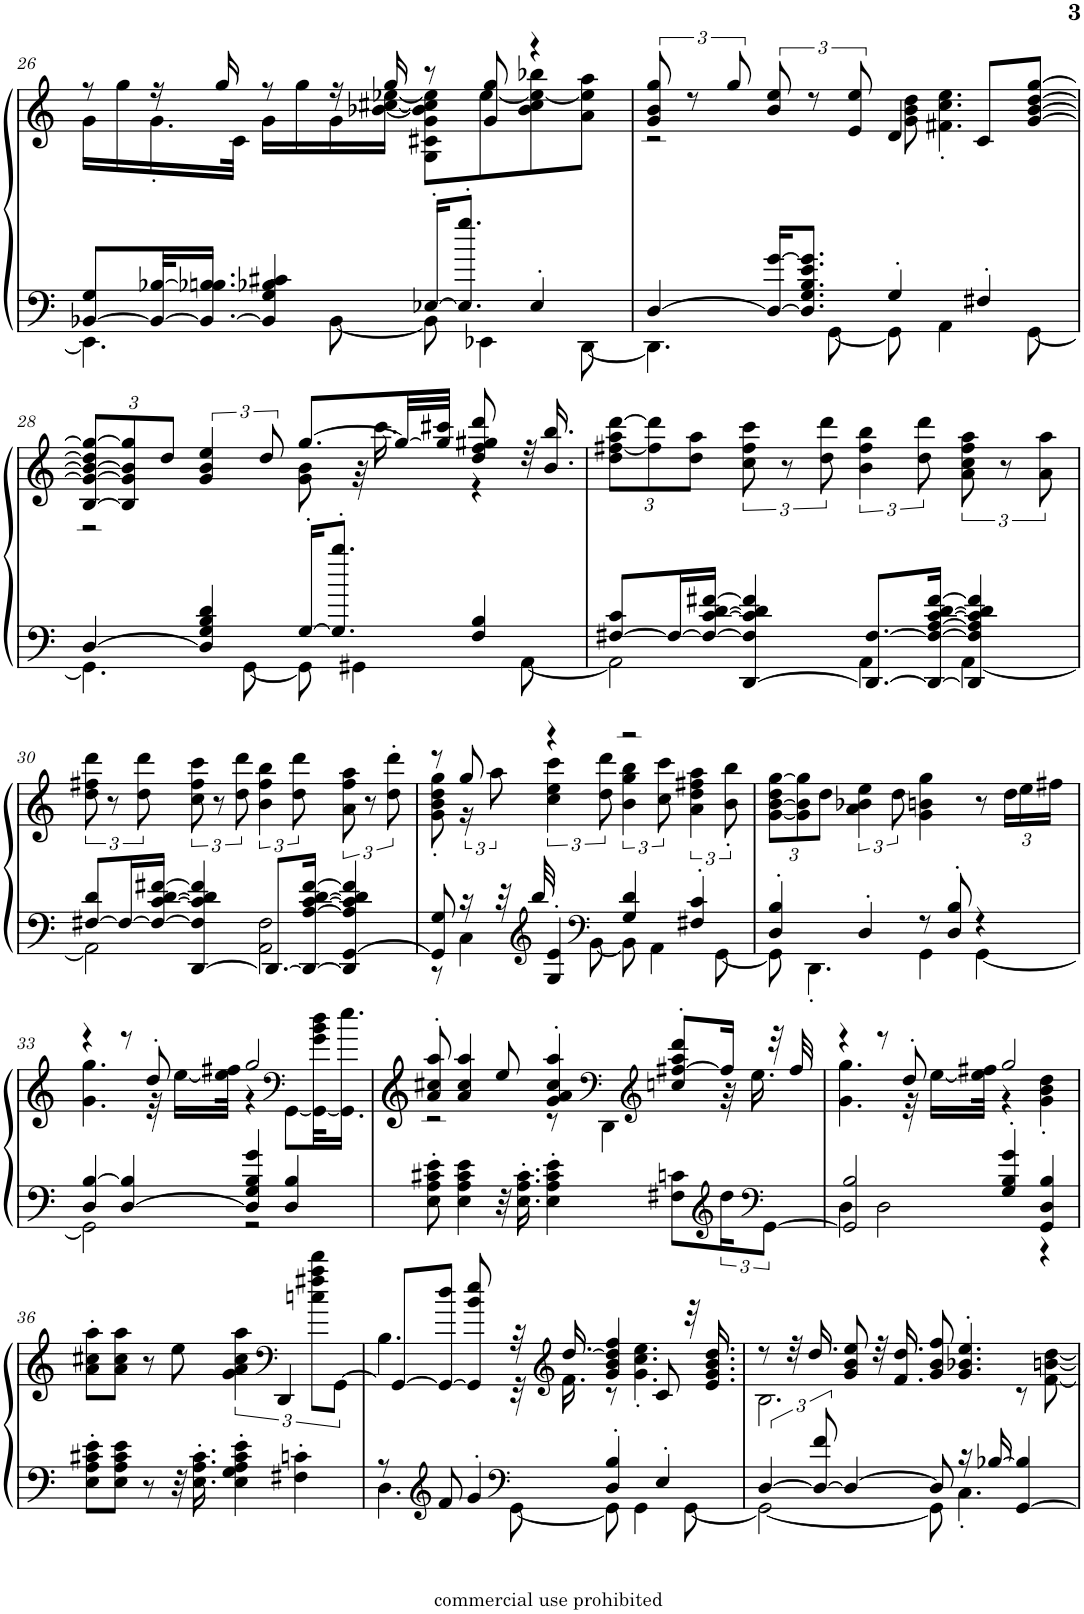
**kern	**kern
*part1	*part1
*staff2	*staff1
*I"Piano, Railroad Blues - QRS Word Roll #1141	*
*I'Pno.	*
!!LO:PB:g=z
*clefF4	*clefG2
*k[]	*k[]
*M4/4	*M4/4
=26	=26
*^	*^
[8BB-X/ 8G/L	4.EE-\]	8r	16g\LL
.	.	.	16gg\
32BB-/_ [32B-X/KL	.	16r	16.g'\
16.BB-/_ 16.B-X/] 16.Bn/JJ	.	.	.
.	.	16gg/	.
.	.	.	32c\JJk
4BB-/] 4G/ 4B-X/ 4c#X/	.	8r	16g\LL
.	.	.	16gg\
.	[8BB-\	16r	16g\
.	.	16gg/	[16b-X\ [16cc#X\ [16ee-X\JJ
[16E-X'/KL	8BB-\]	8r	8G\ 8c#X\ 8g\ 8b-\] 8cc#\] 8ee-\]L
8.E-/]' 8.gg/'J	.	.	.
.	4EE-X\	8g/ 8gg/	[8ee-\
4E-'/	.	4r	8b-\ 8cc#\ 8ee-\_ 8bb-X\
.	[8DD\	.	8a\ 8ee-\] 8aa\J
=27	=27	=27	=27
[4D/	4.DD\]	12g/ 12b/ 12gg/	2r
.	.	12r	.
.	.	12gg/	.
16D/_ [16g/KL	.	12b/ 12ee/	.
8.D/] 8.G/ 8.B/ 8.e/ 8.g/]J	.	.	.
.	.	12r	.
.	[8GG\	.	.
.	.	12e/ 12ee/	.
4G'/	8GG\]	4d/	8g\ 8b\ 8dd\
.	4AA\	.	4.f#X\' 4.cc\' 4.ee\'
4F#X'/	.	8c/L	.
.	[8GG\	[8g/ [8b/ [8dd/ [8gg/J	.
!!LO:LB:g=z	!!
=28	=28	=28	=28
*	*	*Xbrackettup	*
[4D/	4.GG\]	[12B/ 12g/_ 12b/_ 12dd/] 12gg/_L	2r
.	.	12B/] 12g/] 12b/] 12gg/]	.
.	.	12dd/J	.
*	*	*brackettup	*
4D/] 4G/ 4B/ 4d/	.	6g/ 6b/ 6ee/	.
.	[8GG\	.	.
.	.	12dd/	.
[16G'/KL	8GG\]	[8.gg/L	8g\ 8b\
8.G/]' 8.bb/'J	.	.	.
.	4GG#X\	.	32r
.	.	.	16.ccc\
.	.	32gg/LL_	.
.	.	32gg/] 32ccc#X/JJJ	.
4F/ 4B/	.	8dd/ 8ff/ 8gg#X/ 8ddd/	4r
.	[8AA\	32r	.
.	.	16.b/ 16.bb/	.
*	*	*v	*v
=29	=29	=29
*	*	*Xbrackettup
[8F#X/ 8c/L	2AA\]	12dd\ [12ff#X\ 12aa\ [12ddd\L
.	.	12ff#\] 12ddd\]
16F#/L_	.	.
.	.	12dd\ 12aa\J
16F#/_ [16c/ [16d/ [16f#X/JJ	.	.
*	*	*brackettup
[4DD/ 4F#/] 4c/] 4d/] 4f#/]	.	12cc\ 12ff#\ 12ccc\
.	.	12r
.	.	12dd\ 12ddd\
8.DD/_ [8.F#/L	4AA\	6b\ 6ff#\ 6bb\
.	.	12dd\ 12ddd\
16DD/_ 16F#/_ [16A/ [16c/ [16d/ [16f#/Jk	.	.
4DD/] 4F#/] 4A/] 4c/] 4d/] 4f#/]	[4AA\	12a\ 12cc\ 12ff#\ 12aa\
.	.	12r
.	.	12a\ 12aa\
!!LO:LB:g=z
=30	=30	=30
[8F#X/ 8d/L	2AA\]	12dd\ 12ff#X\ 12ddd\
.	.	12r
16F#/L_	.	.
.	.	12dd\ 12ddd\
16F#/_ [16c/ [16d/ [16f#X/JJ	.	.
[4DD/ 4F#/] 4c/] 4d/] 4f#/]	.	12cc\ 12ff#\ 12ccc\
.	.	12r
.	.	12dd\ 12ddd\
8.DD/L_	2AA\ 2F#\	6b\ 6ff#\ 6bb\
.	.	12dd\ 12ddd\
16DD/_ [16A/ [16c/ [16d/ [16f#/Jk	.	.
4DD/] [4GG/ 4A/] 4c/] 4d/] 4f#/]	.	12a\ 12ff#\ 12aa\
.	.	12r
.	.	12dd\' 12ddd\'
=31	=31	=31
*	*	*^
8GG/] 8G/	8r	8r	8g\' 8b\' 8dd\' 8gg\'
16r	4C\	8gg/	24r
.	.	.	12aa\
32r	.	.	.
*clefG2	*	*	*
32bb/	.	.	.
4G/' 4e/'	.	4r	6cc\ 6ee\ 6ccc\
*clefF4	*	*	*
.	[8BB\	.	.
.	.	.	12dd\ 12ddd\
4G/ 4d/	8BB\]	2r	6b\ 6gg\ 6bb\
.	4AA\	.	.
.	.	.	12cc\ 12ccc\
4F#X/' 4c/'	.	.	6a\ 6dd\ 6ff#X\ 6aa\
.	[8GG\	.	.
.	.	.	12b\' 12bb\'
*	*	*v	*v
=32	=32	=32
*	*	*Xbrackettup
4D/' 4B/'	8GG\]	[12g\ [12b\ 12dd\ [12gg\L
.	.	12g\] 12b\] 12gg\]
.	4.DD'\	.
.	.	12dd\J
*	*	*brackettup
4D'/	.	6a\ 6b-X\ 6ee\
.	.	12dd\
8r	4GG\	4g\ 4bn\ 4gg\
8D/' 8B/'	.	.
4r	[4GG\	8r
*	*	*Xbrackettup
.	.	24dd\LL
.	.	24ee\
.	.	24ff#X\JJ
!!LO:LB:g=z
=33	=33	=33
*	*	*^
4D/ [4B/	2GG\]	4r	4.g\ 4.gg\
[4D/ 4B/]	.	8r	.
.	.	8dd'/	32r
.	.	.	[16ee\LL
.	.	.	32ee\] 32ff#X\JJk
4D/] 4G/ 4B/ 4g/	2r	2gg/	4r
*	*	*clefF4	*
4D/ 4B/	.	.	[8GG\L
.	.	.	32GG\_ 32g\ 32b\ 32dd\KL
.	.	.	16.GG\] 16.ee\JJ
*v	*v	*	*
=34	=34	=34
8E\' 8A\' 8c#X\' 8e\'	8a/' 8cc#X/' 8aa/'	2r
4E\ 4A\ 4c#\ 4e\	4a/ 4cc#/ 4aa/	.
32r	8ee/	.
16.E\' 16.A\' 16.c#\'	.	.
4E\' 4A\' 4c#\' 4e\'	4g/' 4a/' 4cc#/' 4aa/'	8r
*	*clefF4	*
.	.	4DD\
*	*clefG2	*
8F#X\ 8cn\L	8ccn/' [8ff#X/' 8aa/' 8ddd/'L	.
*clefG2	*	*
24dd\K	16ff#/Jk]	32r
.	.	16.ee\
*clefF4	*	*
[12GG\J	.	.
.	32r	.
.	32ff#/	.
=35	=35	=35
*^	*	*
2GG/] 2B/	4D\	4r	4.g\ 4.gg\
.	2D\	8r	.
.	.	8dd'/	32r
.	.	.	[16ee\LL
.	.	.	32ee\] 32ff#X\JJk
4G/' 4B/' 4g/'	.	2gg/	4r
4GG/ 4D/ 4B/	4r	.	4g\' 4b\' 4dd\'
*v	*v	*	*
*	*v	*v
!!LO:LB:g=z
=36	=36
8E\' 8A\' 8c#X\' 8e\'L	8a\' 8cc#X\' 8aa\'L
8E\ 8A\ 8c#\ 8e\J	8a\ 8cc#\ 8aa\J
8r	8r
32r	8ee\
16.E\' 16.A\' 16.c#\'	.
*	*brackettup
4E\' 4G\' 4A\' 4c#\' 4e\'	6g\ 6a\ 6cc#\ 6aa\
*	*clefF4
.	6DD/
4F#X\' 4cn\'	.
.	12ccn\ 12ff#X\ 12aa\ 12ddd\L
.	[12GG\J
=37	=37
*^	*^
8r	4.D\	8GG/L_	4.B\
*clefG2	*	*	*
8f/	.	8GG/_ 8dd/J	.
4g'/	.	8GG/] 8b/ 8ee/	.
*clefF4	*	*	*
.	[8GG\	32r	32r
*	*	*clefG2	*
.	.	[16.dd/	16.f\
4D/' 4B/'	8GG\]	4g/ 4b/ 4dd/] 4ff/	8r
.	4GG\	.	4.g\' 4.cc\' 4.ee\'
4E'/	.	8c/	.
.	[8GG\	32r	.
.	.	16.e/ 16.g/ 16.b/ 16.dd/	.
=38	=38	=38	=38
[6D/	2GG\_	8r	2.B\
.	.	32r	.
.	.	16.dd/	.
12D/_ 12f/	.	.	.
4D/_	.	8g/ 8b/ 8ee/	.
.	.	32r	.
.	.	16.f/ 16.dd/	.
8D/]	8GG\]	8g/ 8b/ 8ff/	.
16r	4.C'\	4.g/' 4.b-X/' 4.ee/'	.
[16B-X/	.	.	.
[4GG/ 4B-/]	.	.	8r
.	.	.	[8f\ [8bn\ [8dd\
*v	*v	*	*
*	*v	*v
=	=
*-	*-
